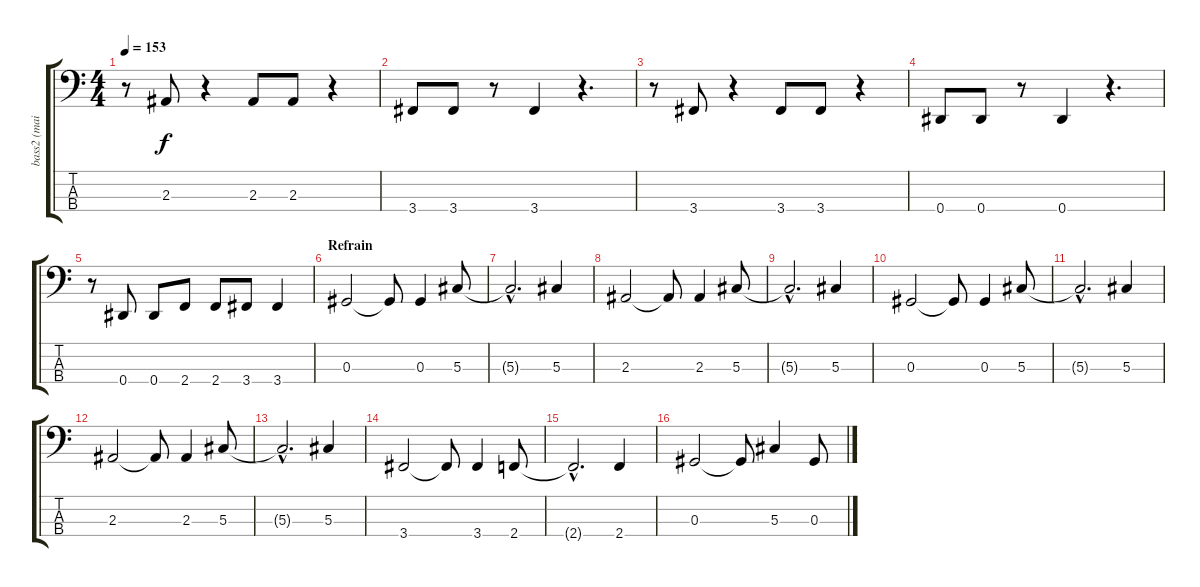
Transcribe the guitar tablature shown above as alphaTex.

\track ("bass2 (main)" "bass2 (mai") {instrument electricbasspick}
\staff {score tabs}
\tuning (Gb2 Db2 Ab1 Eb1) {hide}
\ts (4 4)
\tempo 153
\clef f4
\ks c
r.8{dy f} 2.3.8 r.4 2.3.8 2.3.8 r.4 |
3.4.8 3.4.8 r.8 3.4.4 r.4{d} |
r.8 3.4.8 r.4 3.4.8 3.4.8 r.4 |
0.4.8 0.4.8 r.8 0.4.4 r.4{d} |
r.8 0.4.8 0.4.8 2.4.8 2.4.8 3.4.8 3.4.4 |
\section ("" "Refrain")
0.3.2 0.3{t}.8 0.3.4 5.3.8 |
5.3{hac t}.2{d} 5.3.4 |
2.3.2 2.3{t}.8 2.3.4 5.3.8 |
5.3{hac t}.2{d} 5.3.4 |
0.3.2 0.3{t}.8 0.3.4 5.3.8 |
5.3{hac t}.2{d} 5.3.4 |
2.3.2 2.3{t}.8 2.3.4 5.3.8 |
5.3{hac t}.2{d} 5.3.4 |
3.4.2 3.4{t}.8 3.4.4 2.4.8 |
2.4{hac t}.2{d} 2.4.4 |
0.3.2 0.3{t}.8 5.3.4 0.3.8
